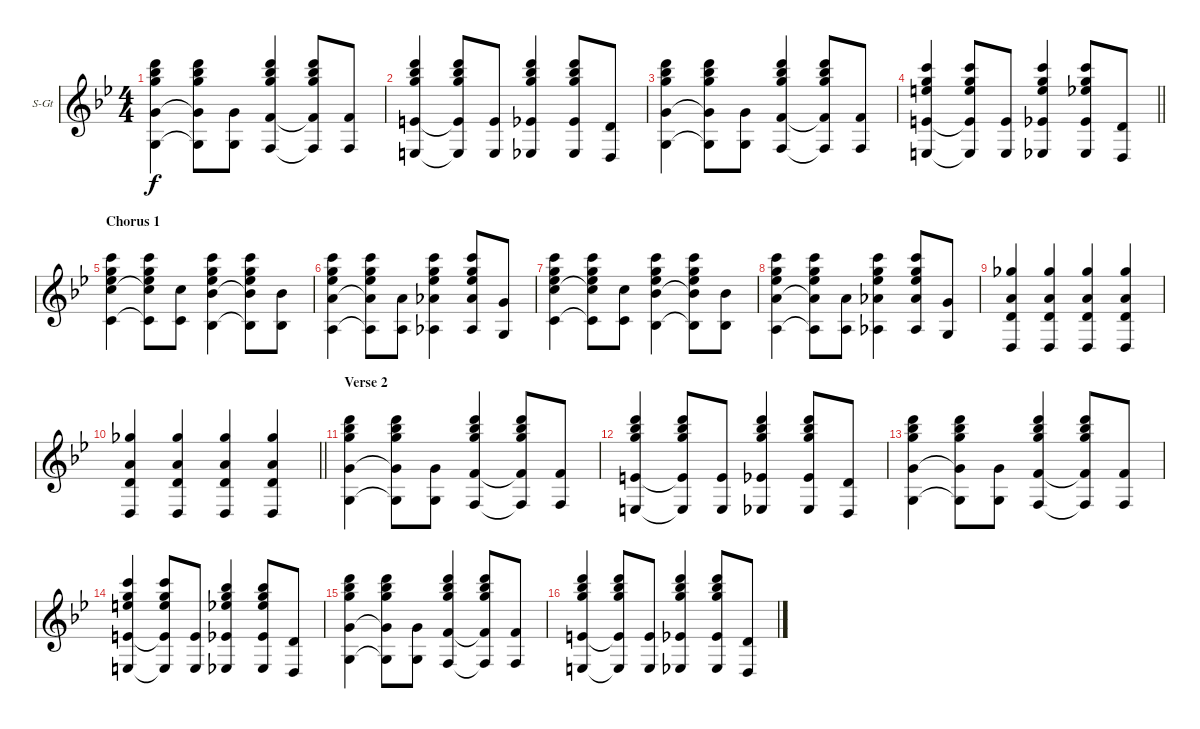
\bracketExtendMode groupsimilarinstruments
\firstSystemTrackNameOrientation horizontal
\otherSystemsTrackNameOrientation horizontal
\track ("Piano" "S-Gt") {instrument acousticgrandpiano}
\staff {score}
\tuning (E4 B3 G3 D3 A2 D2)
\displaytranspose 12
\ts (4 4)
\tempo (82 hide)
\clef g2
\ks gminor
(10.1 11.2 12.3 5.4 5.6).4{dy f} (10.1 11.2 12.3 5.4{t} 5.6{t}).8 (5.4 5.6).8 (10.1 11.2 12.3 3.4 3.6).4 (10.1 11.2 12.3 3.4{t} 3.6{t}).8 (3.4 3.6).8 |
(10.1 11.2 12.3 2.4 2.6).4 (10.1 11.2 12.3 2.4{t} 2.6{t}).8 (2.4 2.6).8 (10.1 11.2 12.3 1.4 1.6).4 (10.1 11.2 12.3 1.4 1.6).8 (0.4 0.6).8 |
(10.1 11.2 12.3 5.4 5.6).4 (10.1 11.2 12.3 5.4{t} 5.6{t}).8 (5.4 5.6).8 (10.1 11.2 12.3 3.4 3.6).4 (10.1 11.2 12.3 3.4{t} 3.6{t}).8 (3.4 3.6).8 |
\barLineRight lightlight
(8.1 8.2 9.3 2.4 2.6).4 (8.1 8.2 9.3 2.4{t} 2.6{t}).8 (2.4 2.6).8 (8.1 8.2 9.3 1.4 1.6).4 (8.1 8.2 8.3 1.4 1.6).8 (0.4 0.6).8 |
\section ("" "Chorus 1")
(8.1 8.2 8.3 10.4 10.6).4 (8.1 8.2 8.3 10.4{t} 10.6{t}).8 (10.4 10.6).8 (8.1 8.2 8.3 8.4 8.6).4 (8.1 8.2 8.3 8.4{t} 8.6{t}).8 (8.4 8.6).8 |
(8.1 8.2 8.3 7.4 7.6).4 (8.1 8.2 8.3 7.4{t} 7.6{t}).8 (7.4 7.6).8 (8.1 8.2 8.3 6.4 6.6).4 (8.1 8.2 8.3 6.4 6.6).8 (5.4 5.6).8 |
(8.1 8.2 8.3 10.4 10.6).4 (8.1 8.2 8.3 10.4{t} 10.6{t}).8 (10.4 10.6).8 (8.1 8.2 8.3 8.4 8.6).4 (8.1 8.2 8.3 8.4{t} 8.6{t}).8 (8.4 8.6).8 |
(8.1 8.2 8.3 7.4 7.6).4 (8.1 8.2 8.3 7.4{t} 7.6{t}).8 (7.4 7.6).8 (8.1 8.2 8.3 6.4 6.6).4 (8.1 8.2 8.3 6.4 6.6).8 (5.4 5.6).8 |
(7.2 7.4 5.5 0.6).4 (7.2 7.4 5.5 0.6).4 (7.2 7.4 5.5 0.6).4 (7.2 7.4 5.5 0.6).4 |
\barLineRight lightlight
(7.2 7.4 5.5 0.6).4 (7.2 7.4 5.5 0.6).4 (7.2 7.4 5.5 0.6).4 (7.2 7.4 5.5 0.6).4 |
\section ("" "Verse 2")
(10.1 11.2 12.3 5.4 5.6).4 (10.1 11.2 12.3 5.4{t} 5.6{t}).8 (5.4 5.6).8 (10.1 11.2 12.3 3.4 3.6).4 (10.1 11.2 12.3 3.4{t} 3.6{t}).8 (3.4 3.6).8 |
(10.1 11.2 12.3 2.4 2.6).4 (10.1 11.2 12.3 2.4{t} 2.6{t}).8 (2.4 2.6).8 (10.1 11.2 12.3 1.4 1.6).4 (10.1 11.2 12.3 1.4 1.6).8 (0.4 0.6).8 |
(10.1 11.2 12.3 5.4 5.6).4 (10.1 11.2 12.3 5.4{t} 5.6{t}).8 (5.4 5.6).8 (10.1 11.2 12.3 3.4 3.6).4 (10.1 11.2 12.3 3.4{t} 3.6{t}).8 (3.4 3.6).8 |
(8.1 8.2 9.3 2.4 2.6).4 (8.1 8.2 9.3 2.4{t} 2.6{t}).8 (2.4 2.6).8 (6.1 8.2 8.3 1.4 1.6).4 (6.1 8.2 8.3 1.4 1.6).8 (0.4 0.6).8 |
(10.1 11.2 12.3 5.4 5.6).4 (10.1 11.2 12.3 5.4{t} 5.6{t}).8 (5.4 5.6).8 (10.1 11.2 12.3 3.4 3.6).4 (10.1 11.2 12.3 3.4{t} 3.6{t}).8 (3.4 3.6).8 |
(10.1 11.2 12.3 2.4 2.6).4 (10.1 11.2 12.3 2.4{t} 2.6{t}).8 (2.4 2.6).8 (10.1 11.2 12.3 1.4 1.6).4 (10.1 11.2 12.3 1.4 1.6).8 (0.4 0.6).8
